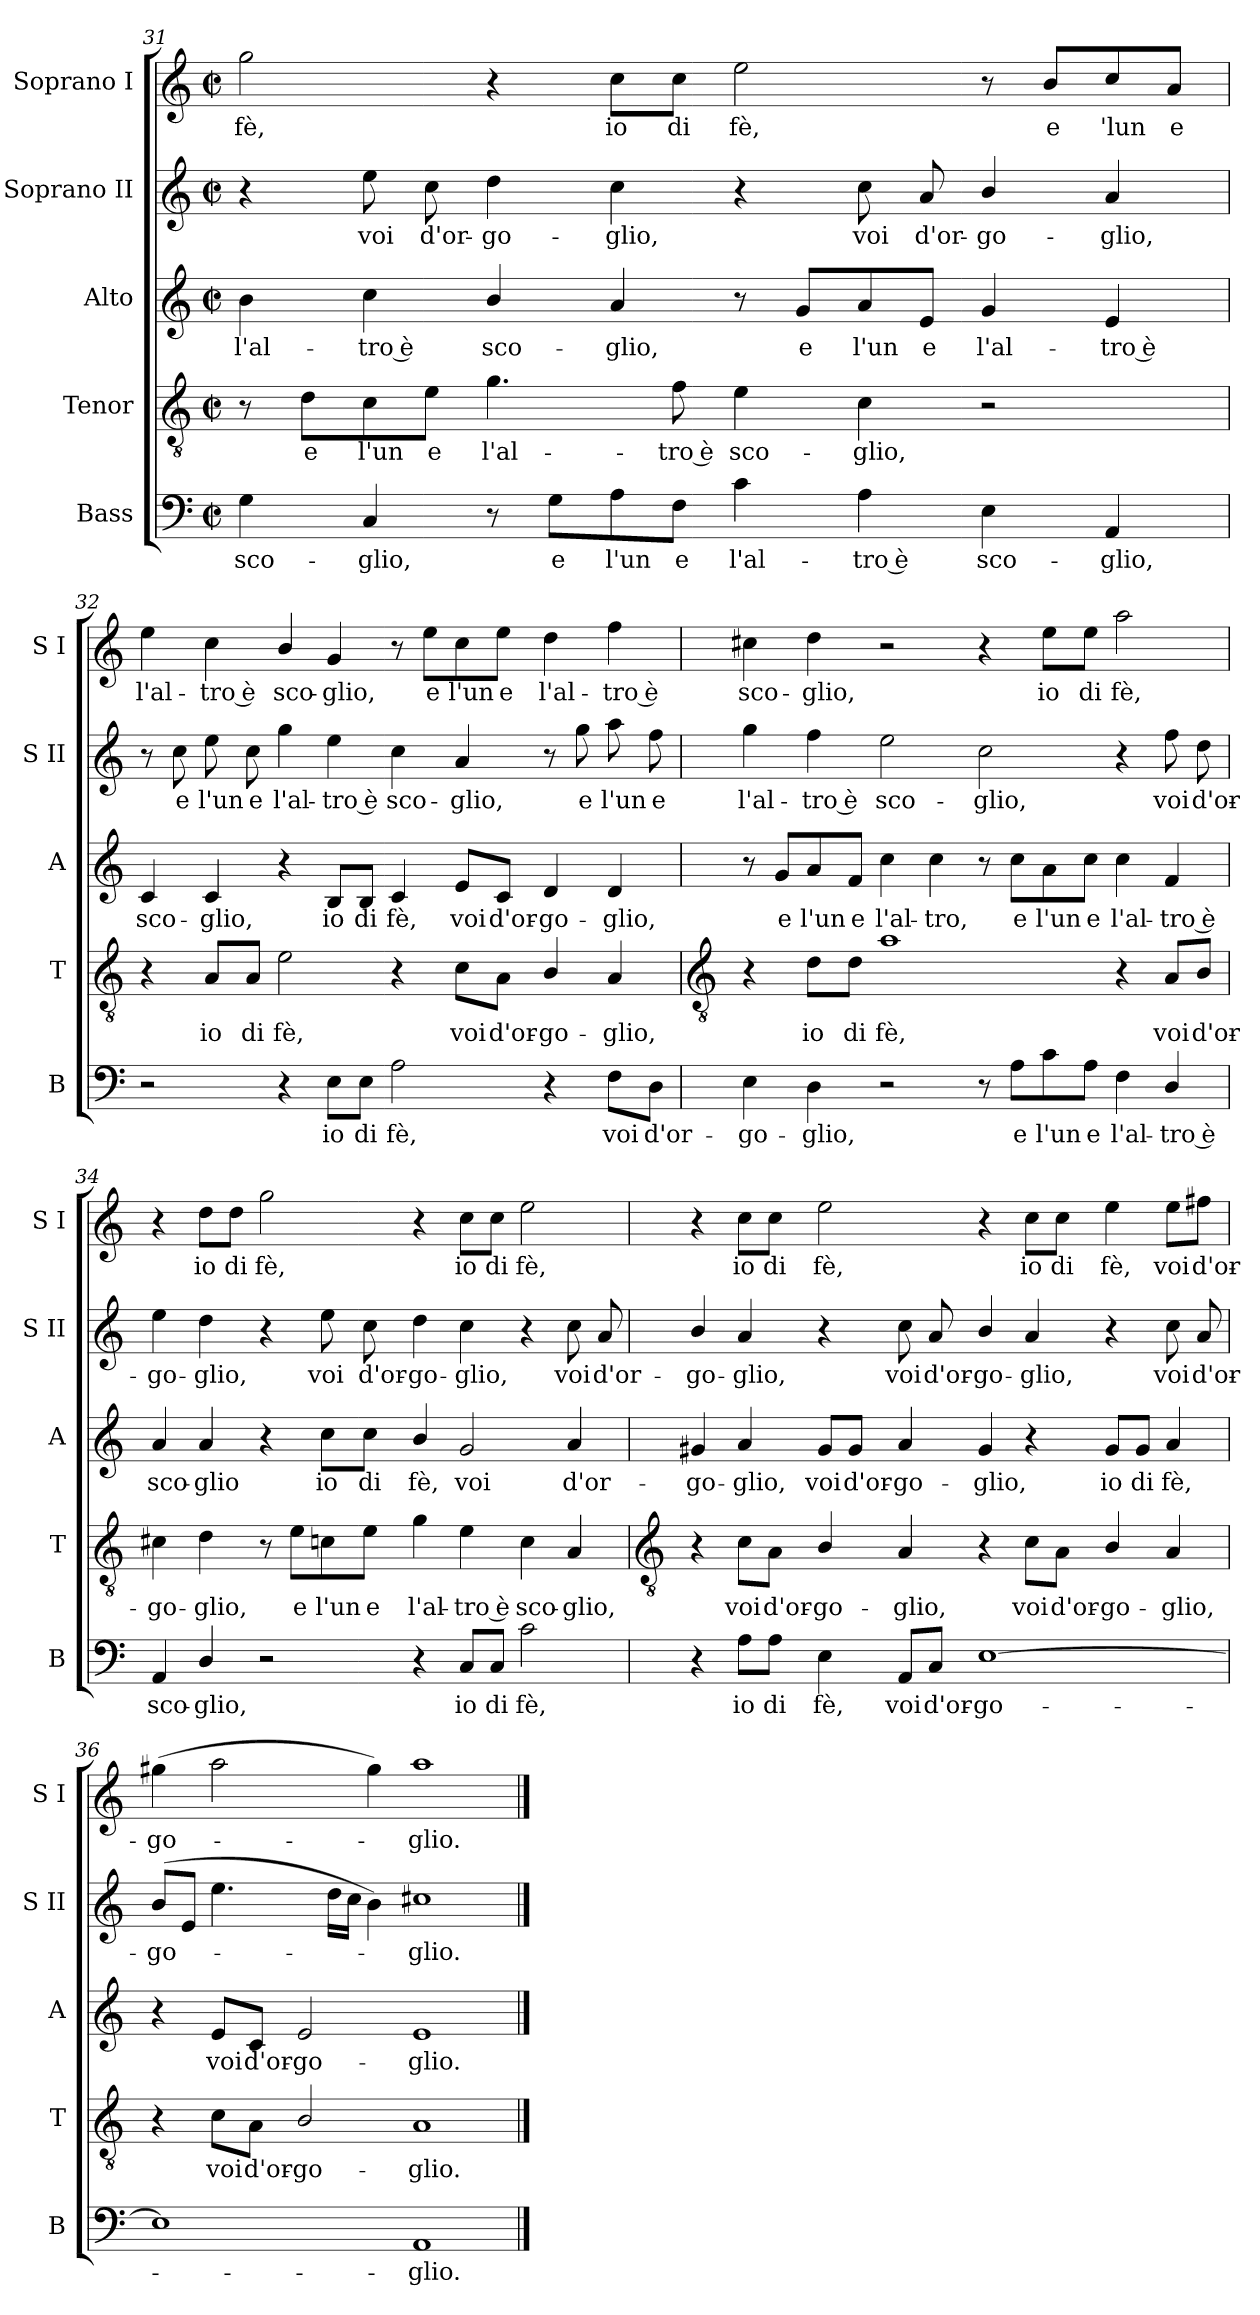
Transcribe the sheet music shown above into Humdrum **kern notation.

**kern	**text	**kern	**text	**kern	**text	**kern	**text	**kern	**text
*part5	*part5	*part4	*part4	*part3	*part3	*part2	*part2	*part1	*part1
*staff5	*staff5	*staff4	*staff4	*staff3	*staff3	*staff2	*staff2	*staff1	*staff1
*I"Bass	*	*I"Tenor	*	*I"Alto	*	*I"Soprano II	*	*I"Soprano I	*
*I'B	*	*I'T	*	*I'A	*	*I'S II	*	*I'S I	*
!!LO:LB:g=z
*clefF4	*	*clefGv2	*	*clefG2	*	*clefG2	*	*clefG2	*
*k[]	*	*k[]	*	*k[]	*	*k[]	*	*k[]	*
*C:	*	*C:	*	*C:	*	*C:	*	*C:	*
*M4/2	*	*M4/2	*	*M4/2	*	*M4/2	*	*M4/2	*
*met(c|)	*	*met(c|)	*	*met(c|)	*	*met(c|)	*	*met(c|)	*
=31	=31	=31	=31	=31	=31	=31	=31	=31	=31
!	!LO:LY:b	!	!	!	!LO:LY:b	!	!	!	!LO:LY:b
4G	sco-	8r	.	4b	l'al-	4r	.	2gg	fè,
!	!	!	!LO:LY:b	!	!	!	!	!	!
.	.	8d\L	e	.	.	.	.	.	.
!	!LO:LY:b	!	!LO:LY:b	!	!LO:LY:b	!	!LO:LY:b	!	!
4C	-glio,	8c\	l'un	4cc	-tro è	8ee	voi	.	.
!	!	!	!LO:LY:b	!	!	!	!LO:LY:b	!	!
.	.	8e\J	e	.	.	8cc	d'or-	.	.
!	!	!	!LO:LY:b	!	!LO:LY:b	!	!LO:LY:b	!	!
8r	.	4.g	l'al-	4b/	sco-	4dd	-go-	4r	.
!	!LO:LY:b	!	!	!	!	!	!	!	!
8G\L	e	.	.	.	.	.	.	.	.
!	!LO:LY:b	!	!	!	!LO:LY:b	!	!LO:LY:b	!	!LO:LY:b
8A\	l'un	.	.	4a	-glio,	4cc	-glio,	8cc\L	io
!	!LO:LY:b	!	!LO:LY:b	!	!	!	!	!	!LO:LY:b
8F\J	e	8f	-tro è	.	.	.	.	8cc\J	di
!	!LO:LY:b	!	!LO:LY:b	!	!	!	!	!	!LO:LY:b
4c	l'al-	4e	sco-	8r	.	4r	.	2ee	fè,
!	!	!	!	!	!LO:LY:b	!	!	!	!
.	.	.	.	8g/L	e	.	.	.	.
!	!LO:LY:b	!	!LO:LY:b	!	!LO:LY:b	!	!LO:LY:b	!	!
4A	-tro è	4c	-glio,	8a/	l'un	8cc	voi	.	.
!	!	!	!	!	!LO:LY:b	!	!LO:LY:b	!	!
.	.	.	.	8e/J	e	8a	d'or-	.	.
!	!LO:LY:b	!	!	!	!LO:LY:b	!	!LO:LY:b	!	!
4E	sco-	2r	.	4g	l'al-	4b/	-go-	8r	.
!	!	!	!	!	!	!	!	!	!LO:LY:b
.	.	.	.	.	.	.	.	8b/L	e
!	!LO:LY:b	!	!	!	!LO:LY:b	!	!LO:LY:b	!	!LO:LY:b
4AA	-glio,	.	.	4e	-tro è	4a	-glio,	8cc/	'lun
!	!	!	!	!	!	!	!	!	!LO:LY:b
.	.	.	.	.	.	.	.	8a/J	e
=32	=32	=32	=32	=32	=32	=32	=32	=32	=32
!	!	!	!	!	!LO:LY:b	!	!	!	!LO:LY:b
2r	.	4r	.	4c	sco-	8r	.	4ee	l'al-
!	!	!	!	!	!	!	!LO:LY:b	!	!
.	.	.	.	.	.	8cc	e	.	.
!	!	!	!LO:LY:b	!	!LO:LY:b	!	!LO:LY:b	!	!LO:LY:b
.	.	8A/L	io	4c	-glio,	8ee	l'un	4cc	-tro è
!	!	!	!LO:LY:b	!	!	!	!LO:LY:b	!	!
.	.	8A/J	di	.	.	8cc	e	.	.
!	!	!	!LO:LY:b	!	!	!	!LO:LY:b	!	!LO:LY:b
4r	.	2e	fè,	4r	.	4gg	l'al-	4b/	sco-
!	!LO:LY:b	!	!	!	!LO:LY:b	!	!LO:LY:b	!	!LO:LY:b
8E\L	io	.	.	8B/L	io	4ee	-tro è	4g	-glio,
!	!LO:LY:b	!	!	!	!LO:LY:b	!	!	!	!
8E\J	di	.	.	8B/J	di	.	.	.	.
!	!LO:LY:b	!	!	!	!LO:LY:b	!	!LO:LY:b	!	!
2A	fè,	4r	.	4c	fè,	4cc	sco-	8r	.
!	!	!	!	!	!	!	!	!	!LO:LY:b
.	.	.	.	.	.	.	.	8ee\L	e
!	!	!	!LO:LY:b	!	!LO:LY:b	!	!LO:LY:b	!	!LO:LY:b
.	.	8c\L	voi	8e/L	voi	4a	-glio,	8cc\	l'un
!	!	!	!LO:LY:b	!	!LO:LY:b	!	!	!	!LO:LY:b
.	.	8A\J	d'or-	8c/J	d'or-	.	.	8ee\J	e
!	!	!	!LO:LY:b	!	!LO:LY:b	!	!	!	!LO:LY:b
4r	.	4B/	-go-	4d	-go-	8r	.	4dd	l'al-
!	!	!	!	!	!	!	!LO:LY:b	!	!
.	.	.	.	.	.	8gg	e	.	.
!	!LO:LY:b	!	!LO:LY:b	!	!LO:LY:b	!	!LO:LY:b	!	!LO:LY:b
8F\L	voi	4A	-glio,	4d	-glio,	8aa	l'un	4ff	-tro è
!	!LO:LY:b	!	!	!	!	!	!LO:LY:b	!	!
8D\J	d'or-	.	.	.	.	8ff	e	.	.
!!LO:LB:g=z
=33	=33	=33	=33	=33	=33	=33	=33	=33	=33
*	*	*clefGv2	*	*	*	*	*	*	*
!	!LO:LY:b	!	!	!	!	!	!LO:LY:b	!	!LO:LY:b
4E	-go-	4r	.	8r	.	4gg	l'al-	4cc#X	sco-
!	!	!	!	!	!LO:LY:b	!	!	!	!
.	.	.	.	8g/L	e	.	.	.	.
!	!LO:LY:b	!	!LO:LY:b	!	!LO:LY:b	!	!LO:LY:b	!	!LO:LY:b
4D	-glio,	8d\L	io	8a/	l'un	4ff	-tro è	4dd	-glio,
!	!	!	!LO:LY:b	!	!LO:LY:b	!	!	!	!
.	.	8d\J	di	8f/J	e	.	.	.	.
!	!	!	!LO:LY:b	!	!LO:LY:b	!	!LO:LY:b	!	!
2r	.	1a	fè,	4cc	l'al-	2ee	sco-	2r	.
!	!	!	!	!	!LO:LY:b	!	!	!	!
.	.	.	.	4cc	-tro,	.	.	.	.
!	!	!	!	!	!	!	!LO:LY:b	!	!
8r	.	.	.	8r	.	2cc	-glio,	4r	.
!	!LO:LY:b	!	!	!	!LO:LY:b	!	!	!	!
8A\L	e	.	.	8cc\L	e	.	.	.	.
!	!LO:LY:b	!	!	!	!LO:LY:b	!	!	!	!LO:LY:b
8c\	l'un	.	.	8a\	l'un	.	.	8ee\L	io
!	!LO:LY:b	!	!	!	!LO:LY:b	!	!	!	!LO:LY:b
8A\J	e	.	.	8cc\J	e	.	.	8ee\J	di
!	!LO:LY:b	!	!	!	!LO:LY:b	!	!	!	!LO:LY:b
4F	l'al-	4r	.	4cc	l'al-	4r	.	2aa	fè,
!	!LO:LY:b	!	!LO:LY:b	!	!LO:LY:b	!	!LO:LY:b	!	!
4D/	-tro è	8A/L	voi	4f	-tro è	8ff	voi	.	.
!	!	!	!LO:LY:b	!	!	!	!LO:LY:b	!	!
.	.	8B/J	d'or-	.	.	8dd	d'or-	.	.
=34	=34	=34	=34	=34	=34	=34	=34	=34	=34
!	!LO:LY:b	!	!LO:LY:b	!	!LO:LY:b	!	!LO:LY:b	!	!
4AA	sco-	4c#X	-go-	4a	sco-	4ee	-go-	4r	.
!	!LO:LY:b	!	!LO:LY:b	!	!LO:LY:b	!	!LO:LY:b	!	!LO:LY:b
4D/	-glio,	4d	-glio,	4a	-glio	4dd	-glio,	8dd\L	io
!	!	!	!	!	!	!	!	!	!LO:LY:b
.	.	.	.	.	.	.	.	8dd\J	di
!	!	!	!	!	!	!	!	!	!LO:LY:b
2r	.	8r	.	4r	.	4r	.	2gg	fè,
!	!	!	!LO:LY:b	!	!	!	!	!	!
.	.	8e\L	e	.	.	.	.	.	.
!	!	!	!LO:LY:b	!	!LO:LY:b	!	!LO:LY:b	!	!
.	.	8cn\	l'un	8cc\L	io	8ee	voi	.	.
!	!	!	!LO:LY:b	!	!LO:LY:b	!	!LO:LY:b	!	!
.	.	8e\J	e	8cc\J	di	8cc	d'or-	.	.
!	!	!	!LO:LY:b	!	!LO:LY:b	!	!LO:LY:b	!	!
4r	.	4g	l'al-	4b/	fè,	4dd	-go-	4r	.
!	!LO:LY:b	!	!LO:LY:b	!	!LO:LY:b	!	!LO:LY:b	!	!LO:LY:b
8C/L	io	4e	-tro è	2g	voi	4cc	-glio,	8cc\L	io
!	!LO:LY:b	!	!	!	!	!	!	!	!LO:LY:b
8C/J	di	.	.	.	.	.	.	8cc\J	di
!	!LO:LY:b	!	!LO:LY:b	!	!	!	!	!	!LO:LY:b
2c	fè,	4c	sco-	.	.	4r	.	2ee	fè,
!	!	!	!LO:LY:b	!	!LO:LY:b	!	!LO:LY:b	!	!
.	.	4A	-glio,	4a	d'or-	8cc	voi	.	.
!	!	!	!	!	!	!	!LO:LY:b	!	!
.	.	.	.	.	.	8a	d'or-	.	.
!!LO:LB:g=z
=35	=35	=35	=35	=35	=35	=35	=35	=35	=35
*	*	*clefGv2	*	*	*	*	*	*	*
!	!	!	!	!	!LO:LY:b	!	!LO:LY:b	!	!
4r	.	4r	.	4g#X	-go-	4b/	-go-	4r	.
!	!LO:LY:b	!	!LO:LY:b	!	!LO:LY:b	!	!LO:LY:b	!	!LO:LY:b
8A\L	io	8c\L	voi	4a	-glio,	4a	-glio,	8cc\L	io
!	!LO:LY:b	!	!LO:LY:b	!	!	!	!	!	!LO:LY:b
8A\J	di	8A\J	d'or-	.	.	.	.	8cc\J	di
!	!LO:LY:b	!	!LO:LY:b	!	!LO:LY:b	!	!	!	!LO:LY:b
4E	fè,	4B/	-go-	8g#/L	voi	4r	.	2ee	fè,
!	!	!	!	!	!LO:LY:b	!	!	!	!
.	.	.	.	8g#/J	d'or-	.	.	.	.
!	!LO:LY:b	!	!LO:LY:b	!	!LO:LY:b	!	!LO:LY:b	!	!
8AA/L	voi	4A	-glio,	4a	-go-	8cc	voi	.	.
!	!LO:LY:b	!	!	!	!	!	!LO:LY:b	!	!
8C/J	d'or-	.	.	.	.	8a	d'or-	.	.
!	!LO:LY:b	!	!	!	!LO:LY:b	!	!LO:LY:b	!	!
[1E	-go-	4r	.	4g#	-glio,	4b/	-go-	4r	.
!	!	!	!LO:LY:b	!	!	!	!LO:LY:b	!	!LO:LY:b
.	.	8c\L	voi	4r	.	4a	-glio,	8cc\L	io
!	!	!	!LO:LY:b	!	!	!	!	!	!LO:LY:b
.	.	8A\J	d'or-	.	.	.	.	8cc\J	di
!	!	!	!LO:LY:b	!	!LO:LY:b	!	!	!	!LO:LY:b
.	.	4B/	-go-	8g#/L	io	4r	.	4ee	fè,
!	!	!	!	!	!LO:LY:b	!	!	!	!
.	.	.	.	8g#/J	di	.	.	.	.
!	!	!	!LO:LY:b	!	!LO:LY:b	!	!LO:LY:b	!	!LO:LY:b
.	.	4A	-glio,	4a	fè,	8cc	voi	8ee\L	voi
!	!	!	!	!	!	!	!LO:LY:b	!	!LO:LY:b
.	.	.	.	.	.	8a	d'or-	8ff#X\J	d'or-
=36	=36	=36	=36	=36	=36	=36	=36	=36	=36
!	!	!	!	!	!	!	!LO:LY:b	!	!LO:LY:b
1E]	.	4r	.	4r	.	(>8bL	-go-	(>4gg#X	-go-
.	.	.	.	.	.	8eJ	.	.	.
!	!	!	!LO:LY:b	!	!LO:LY:b	!	!	!	!
.	.	8c\L	voi	8e/L	voi	4.ee	.	2aa	.
!	!	!	!LO:LY:b	!	!LO:LY:b	!	!	!	!
.	.	8A\J	d'or-	8c/J	d'or-	.	.	.	.
!	!	!	!LO:LY:b	!	!LO:LY:b	!	!	!	!
.	.	2B/	-go-	2e	-go-	.	.	.	.
.	.	.	.	.	.	16ddLL	.	.	.
.	.	.	.	.	.	16ccJJ	.	.	.
.	.	.	.	.	.	4b)	.	4gg#)	.
!	!LO:LY:b	!	!LO:LY:b	!	!LO:LY:b	!	!LO:LY:b	!	!LO:LY:b
1AA	glio.	1A	-glio.	1e	-glio.	1cc#X	glio.	1aa	glio.
==	==	==	==	==	==	==	==	==	==
*-	*-	*-	*-	*-	*-	*-	*-	*-	*-
